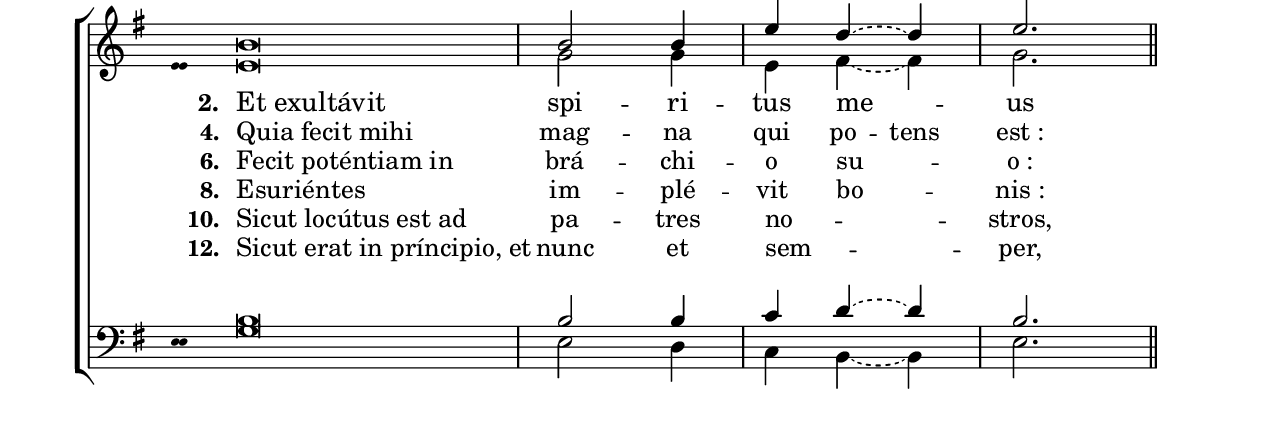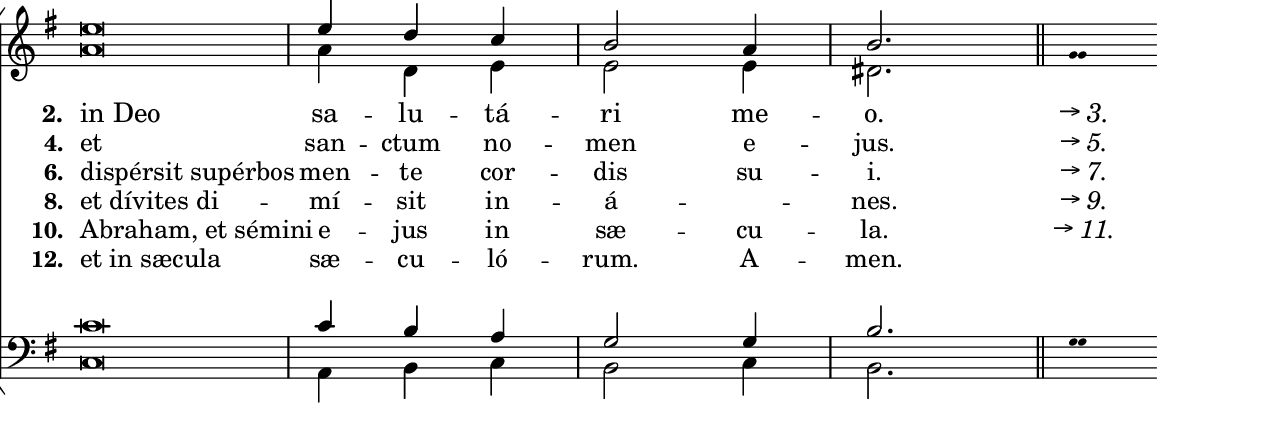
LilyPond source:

\header {
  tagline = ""
  composer = "Protodiogenes Lansingensis"
}
\include "lilypond-book-preamble.ly"

#(set-default-paper-size "letter")

stemOn = {
  \revert Staff.Stem #'transparent
  \revert Staff.Flag #'transparent
  \revert Voice.Stem #'length
}

stemOff = {
  \override Staff.Stem #'transparent = ##t
  \override Staff.Flag #'transparent = ##t
  \override Voice.Stem #'length = #0
}

\layout {
  \context {
    \Score
    \omit BarNumber
  }
}

global = {
  \key g \major
  \time 3/4
}

sopMusic = \relative c'' {
  \cadenzaOn
  \relative c' { \stemOff \new CueVoice { e4 } \stemOn }
  b\breve \bar "|" \cadenzaOff
  b2 b4 |
  \set melismaBusyProperties = #'()
  \tieDashed
  e d~ d |
  e2. | \cadenzaOn \bar "||" \break
  e\breve \bar "|" \cadenzaOff
  e4 d c |
  b2 a4 | b2. \bar "||"
  \relative c'' { \stemOff \new CueVoice { g4 } }
}
sopWords = \lyricmode {

}

altoMusic = \relative c' {
  \cadenzaOn
  \relative c' { \stemOff \new CueVoice { e4 } \stemOn }
  e\breve \bar "|" \cadenzaOff
  g2 g4 |
  \set melismaBusyProperties = #'()
  \tieDashed
  e fis~ fis |
  g2. | \cadenzaOn \bar "||"
  a\breve \bar "|" \cadenzaOff
  a4 d, e |
  e2 e4 |
  dis2. \bar "||"
  \relative c'' { \stemOff \new CueVoice { g4 } }
}

tenorMusic = \relative c' {
  \cadenzaOn
  \relative c { \stemOff \new CueVoice { e4 } \stemOn }
  b\breve \bar "|" \cadenzaOff
  b2 b4 |
  \set melismaBusyProperties = #'()
  \tieDashed
  c d~ d |
  b2. | \cadenzaOn \bar "||"
  c\breve \bar "|" \cadenzaOff
  c4 b a |
  g2 g4 |
  b2. \bar "||"
  \relative c' { \stemOff \new CueVoice { g4 } }
}

bassMusic = \relative c'' {
  \cadenzaOn
  \relative c { \stemOff \new CueVoice { e4 } \stemOn }
  g,\breve \bar "|" \cadenzaOff
  e2 d4 |
  \set melismaBusyProperties = #'()
  \tieDashed
  c b~ b |
  e2. | \cadenzaOn \bar "||"
  c\breve \bar "|" \cadenzaOff
  a4 b c |
  b2 c4 |
  b2. \bar "||"
  \relative c' { \stemOff \new CueVoice { g4 } }
}

hiddenMusic = \relative c'' {
\hideNotes
  \cadenzaOn
  r4
  r\breve \bar "|" \cadenzaOff
  r2. |
  r |
  r | \cadenzaOn \bar "||"
  r\breve \bar "|" \cadenzaOff
  r2. |
  r |
  r2. \bar "||"
  a4
\unHideNotes
}

hiddenWords = \lyricmode {
  \markup\italic"→ 3."
}
hiddenWordsII = \lyricmode {
  \markup\italic"→ 5."
}
hiddenWordsIII = \lyricmode {
  \markup\italic"→ 7."
}
hiddenWordsIV = \lyricmode {
  \markup\italic"→ 9."
}
hiddenWordsV = \lyricmode {
  \markup\italic"→ 11."
}

altoWords = \lyricmode {
%  \override StanzaNumber #'font-name = #"Garamond Premier Pro"
%  \override LyricText #'font-name = #"Garamond Premier Pro"
  \set fontSize = #0.5
  \set stanza = #"2. "
  %\set vocalName = "2. "
  %\set shortVocalName = "2. "
  \once \override LyricText #'self-alignment-X = #LEFT
  Et_exultávit
%  \once \override LyricText #'self-alignment-X = #CENTER
  spi -- ri -- tus me -- _ us 
  \once \override LyricText #'self-alignment-X = #LEFT
  \set stanza = #"2. "
  in_Deo
%  \once \override LyricText #'self-alignment-X = #CENTER
  sa -- lu -- tá -- ri me -- o.
}
altoWordsII = \lyricmode {
%  \override StanzaNumber #'font-name = #"Garamond Premier Pro"
%  \override LyricText #'font-name = #"Garamond Premier Pro"
  \set stanza = #"4. "
  \once \override LyricText #'self-alignment-X = #LEFT
  Quia_fecit_mihi
  \once \override LyricText #'self-alignment-X = #CENTER
  mag -- na qui po -- tens est_:
  \once \override LyricText #'self-alignment-X = #LEFT
  \set stanza = #"4. "
  et
  \once \override LyricText #'self-alignment-X = #CENTER
  san -- ctum no -- men e -- jus.
}
altoWordsIII = \lyricmode {
%  \override StanzaNumber #'font-name = #"Garamond Premier Pro"
%  \override LyricText #'font-name = #"Garamond Premier Pro"
  \set stanza = #"6. "
  \once \override LyricText #'self-alignment-X = #LEFT
  Fecit_poténtiam_in
  \once \override LyricText #'self-alignment-X = #CENTER
  brá -- chi -- o su -- _ o_:
  \once \override LyricText #'self-alignment-X = #LEFT
  \set stanza = #"6. "
  dispérsit_supérbos
  \once \override LyricText #'self-alignment-X = #CENTER
  men -- te cor -- dis su -- i.
}
altoWordsIV = \lyricmode {
%  \override StanzaNumber #'font-name = #"Garamond Premier Pro"
%  \override LyricText #'font-name = #"Garamond Premier Pro"
  \set stanza = #"8. "
  \once \override LyricText #'self-alignment-X = #LEFT
  Esuriéntes
  \once \override LyricText #'self-alignment-X = #CENTER
  im -- plé -- vit bo -- _ nis_:
  \once \override LyricText #'self-alignment-X = #LEFT
  \set stanza = #"8. "
  et_dívites_di --
  \once \override LyricText #'self-alignment-X = #CENTER
  mí -- sit in -- á -- _ nes.
}
altoWordsV = \lyricmode {
%  \override StanzaNumber #'font-name = #"Garamond Premier Pro"
%  \override LyricText #'font-name = #"Garamond Premier Pro"
  \set stanza = #"10. "
  \once \override LyricText #'self-alignment-X = #LEFT
  Sicut_locútus_est_ad
  \once \override LyricText #'self-alignment-X = #CENTER
  pa -- tres no -- _ _ stros,
  \once \override LyricText #'self-alignment-X = #LEFT
  \set stanza = #"10. "
  Abraham,_et_sémini
  \once \override LyricText #'self-alignment-X = #CENTER
  \set ignoreMelismata = ##t
  e -- jus in sæ -- cu -- la.
  \unset ignoreMelismata
}
altoWordsVI = \lyricmode {
%  \override StanzaNumber #'font-name = #"Garamond Premier Pro"
%  \override LyricText #'font-name = #"Garamond Premier Pro"
  \set stanza = #"12. "
  \once \override LyricText #'self-alignment-X = #LEFT
  Sicut_erat_in_príncipio,_et
  \once \override LyricText #'self-alignment-X = #CENTER
  nunc et sem -- _ _ per,
  \once \override LyricText #'self-alignment-X = #LEFT
  \set stanza = #"12. "
  et_in_sæcula
  \once \override LyricText #'self-alignment-X = #CENTER
  sæ -- cu -- ló -- rum. A -- men.
}

\score {
  \new ChoirStaff <<
    %\new Lyrics = "sopranos"
    \new Staff = "women" <<
      \new Voice = "sopranos"{
        \voiceOne
        << \global \sopMusic >>
      }
      \new Voice = "altos" {
        \voiceTwo
        << \global \altoMusic >>
      }
    >>
    
    \new Lyrics = "altos"
    \new Lyrics = "altosII"
    \new Lyrics = "altosIII"
    \new Lyrics = "altosIV"
    \new Lyrics = "altosV"
    \new Lyrics = "altosVI"
    
    \new Staff = "men" <<
      \clef bass
      \new Voice = "tenor" {
        \voiceOne
        << \global \tenorMusic >>
      }
      \new Voice = "bass" {
        \voiceTwo
        << \global \bassMusic >>
      }
      \new Voice = "hidden"{
        \voiceThree
        << \global \hiddenMusic >>
      }
    >>
    \context Lyrics = "altos" \lyricsto "sopranos" \altoWords
  \context Lyrics = "altos" \lyricsto "hidden" \hiddenWords
    \context Lyrics = "altosII" \lyricsto "sopranos" \altoWordsII
  \context Lyrics = "altosII" \lyricsto "hidden" \hiddenWordsII
    \context Lyrics = "altosIII" \lyricsto "sopranos" \altoWordsIII
  \context Lyrics = "altosIII" \lyricsto "hidden" \hiddenWordsIII
    \context Lyrics = "altosIV" \lyricsto "sopranos" \altoWordsIV
  \context Lyrics = "altosIV" \lyricsto "hidden" \hiddenWordsIV
    \context Lyrics = "altosV" \lyricsto "sopranos" \altoWordsV
  \context Lyrics = "altosV" \lyricsto "hidden" \hiddenWordsV
    \context Lyrics = "altosVI" \lyricsto "sopranos" \altoWordsVI
  >>
  \layout {
    \context {
      \Staff
      \remove "Time_signature_engraver"
    }
  }
}
